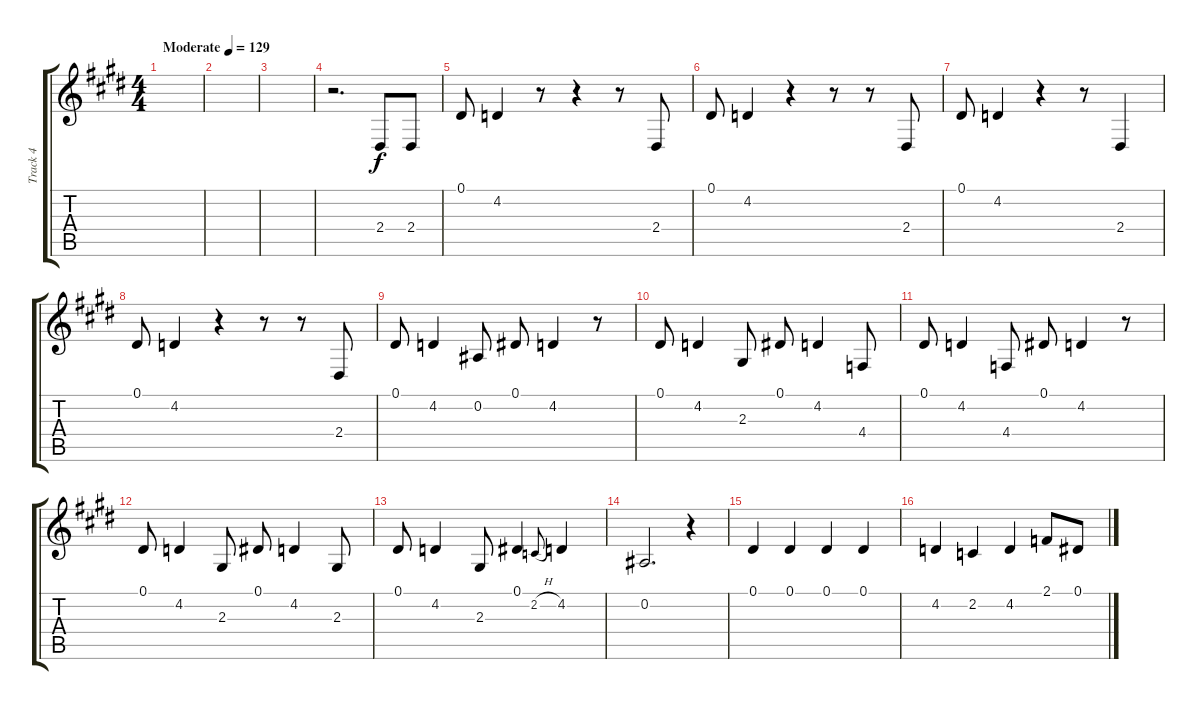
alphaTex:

\track ("Track 4" "Track 4") {instrument clarinet}
\staff {score tabs}
\tuning (Eb4 Bb3 Gb3 Db3 Ab2 Eb2) {hide}
\ts (4 4)
\tempo (129 "Moderate")
\clef g2
\ks e
|
|
|
r.2{d} 2.4.8 2.4.8 |
0.1.8 4.2.4 r.8 r.4 r.8 2.4.8 |
0.1.8 4.2.4 r.4 r.8 r.8 2.4.8 |
0.1.8 4.2.4 r.4 r.8 2.4.4 |
0.1.8 4.2.4 r.4 r.8 r.8 2.4.8 |
0.1.8 4.2.4 0.2.8 0.1.8 4.2.4 r.8 |
0.1.8 4.2.4 2.3.8 0.1.8 4.2.4 4.4.8 |
0.1.8 4.2.4 4.4.8 0.1.8 4.2.4 r.8 |
0.1.8 4.2.4 2.3.8 0.1.8 4.2.4 2.3.8 |
0.1.8 4.2.4 2.3.8 0.1.4 2.2{h}.8{gr onbeat} 4.2.4 |
0.2.2{d} r.4 |
0.1.4 0.1.4 0.1.4 0.1.4 |
4.2.4 2.2.4 4.2.4 2.1.8 0.1.8
